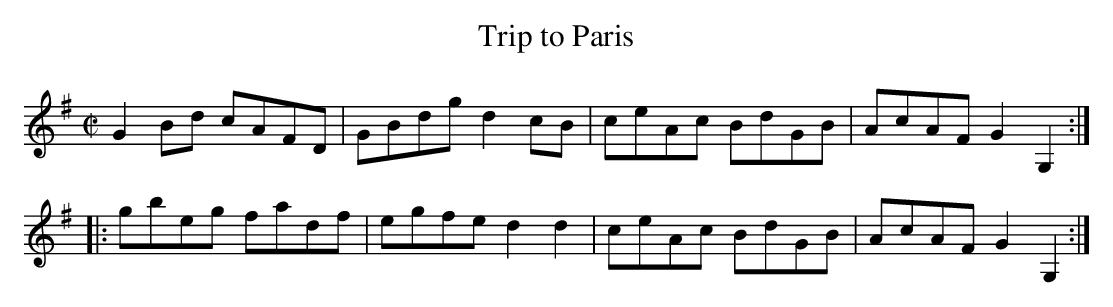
X:1
T:Trip to Paris
M: C|
L:1/8
K:G
G2 Bd cAFD | GBdg d2 cB | ceAc BdGB | AcAF G2 G,2 :|
|: gbeg fadf | egfe d2d2 | ceAc BdGB | AcAF G2 G,2 :|
